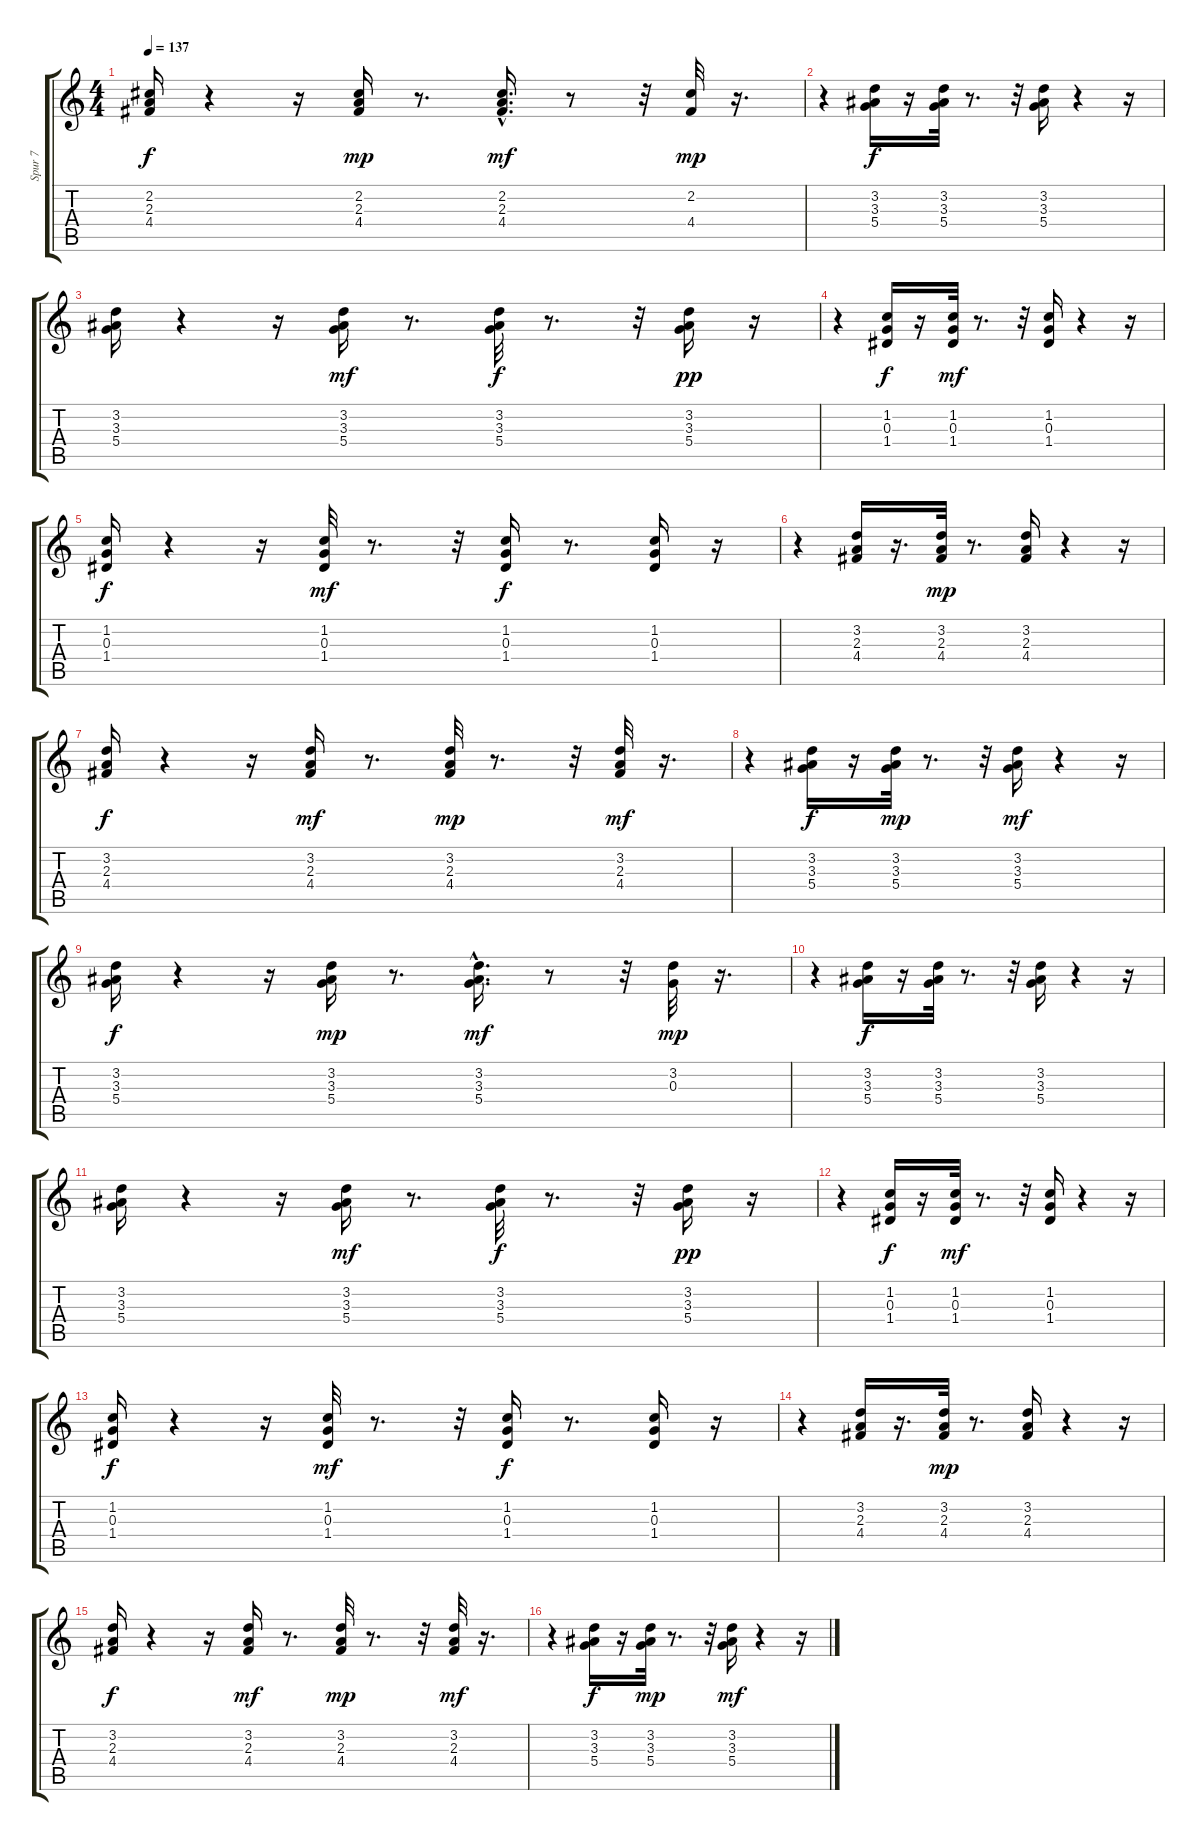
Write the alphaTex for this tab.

\track ("Spur 7" "Spur 7") {instrument electricguitarclean}
\staff {score tabs}
\tuning (E4 B3 G3 D3 A2 E2) {hide}
\ts (4 4)
\tempo 137
\clef g2
\ks c
(2.2 2.3 4.4).16{dy f} r.4 r.16 (2.2 2.3 4.4).16{dy mp} r.8{d} (2.2 2.3 4.4{hac}).16{d dy mf} r.8 r.32 (2.2 4.4).32{dy mp} r.16{d} |
r.4 (3.2 3.3 5.4).16{dy f} r.16 (3.2 3.3 5.4).32 r.8{d} r.32 (3.2 3.3 5.4).16 r.4 r.16 |
(3.2 3.3 5.4).16 r.4 r.16 (3.2 3.3 5.4).16{dy mf} r.8{d} (3.2 3.3 5.4).32{dy f} r.8{d} r.32 (3.2 3.3 5.4).16{dy pp} r.16 |
r.4 (1.2 0.3 1.4).16{dy f} r.16 (1.2 0.3 1.4).32{dy mf} r.8{d} r.32 (1.2 0.3 1.4).16 r.4 r.16 |
(1.2 0.3 1.4).16{dy f} r.4 r.16 (1.2 0.3 1.4).32{dy mf} r.8{d} r.32 (1.2 0.3 1.4).16{dy f} r.8{d} (1.2 0.3 1.4).16 r.16 |
r.4 (3.2 2.3 4.4).16 r.16{d} (3.2 2.3 4.4).32{dy mp} r.8{d} (3.2 2.3 4.4).16 r.4 r.16 |
(3.2 2.3 4.4).16{dy f} r.4 r.16 (3.2 2.3 4.4).16{dy mf} r.8{d} (3.2 2.3 4.4).32{dy mp} r.8{d} r.32 (3.2 2.3 4.4).32{dy mf} r.16{d} |
r.4 (3.2 3.3 5.4).16{dy f} r.16 (3.2 3.3 5.4).32{dy mp} r.8{d} r.32 (3.2 3.3 5.4).16{dy mf} r.4 r.16 |
(3.2 3.3 5.4).16{dy f} r.4 r.16 (3.2 3.3 5.4).16{dy mp} r.8{d} (3.2 3.3 5.4{hac}).16{d dy mf} r.8 r.32 (3.2 0.3).32{dy mp} r.16{d} |
r.4 (3.2 3.3 5.4).16{dy f} r.16 (3.2 3.3 5.4).32 r.8{d} r.32 (3.2 3.3 5.4).16 r.4 r.16 |
(3.2 3.3 5.4).16 r.4 r.16 (3.2 3.3 5.4).16{dy mf} r.8{d} (3.2 3.3 5.4).32{dy f} r.8{d} r.32 (3.2 3.3 5.4).16{dy pp} r.16 |
r.4 (1.2 0.3 1.4).16{dy f} r.16 (1.2 0.3 1.4).32{dy mf} r.8{d} r.32 (1.2 0.3 1.4).16 r.4 r.16 |
(1.2 0.3 1.4).16{dy f} r.4 r.16 (1.2 0.3 1.4).32{dy mf} r.8{d} r.32 (1.2 0.3 1.4).16{dy f} r.8{d} (1.2 0.3 1.4).16 r.16 |
r.4 (3.2 2.3 4.4).16 r.16{d} (3.2 2.3 4.4).32{dy mp} r.8{d} (3.2 2.3 4.4).16 r.4 r.16 |
(3.2 2.3 4.4).16{dy f} r.4 r.16 (3.2 2.3 4.4).16{dy mf} r.8{d} (3.2 2.3 4.4).32{dy mp} r.8{d} r.32 (3.2 2.3 4.4).32{dy mf} r.16{d} |
r.4 (3.2 3.3 5.4).16{dy f} r.16 (3.2 3.3 5.4).32{dy mp} r.8{d} r.32 (3.2 3.3 5.4).16{dy mf} r.4 r.16
